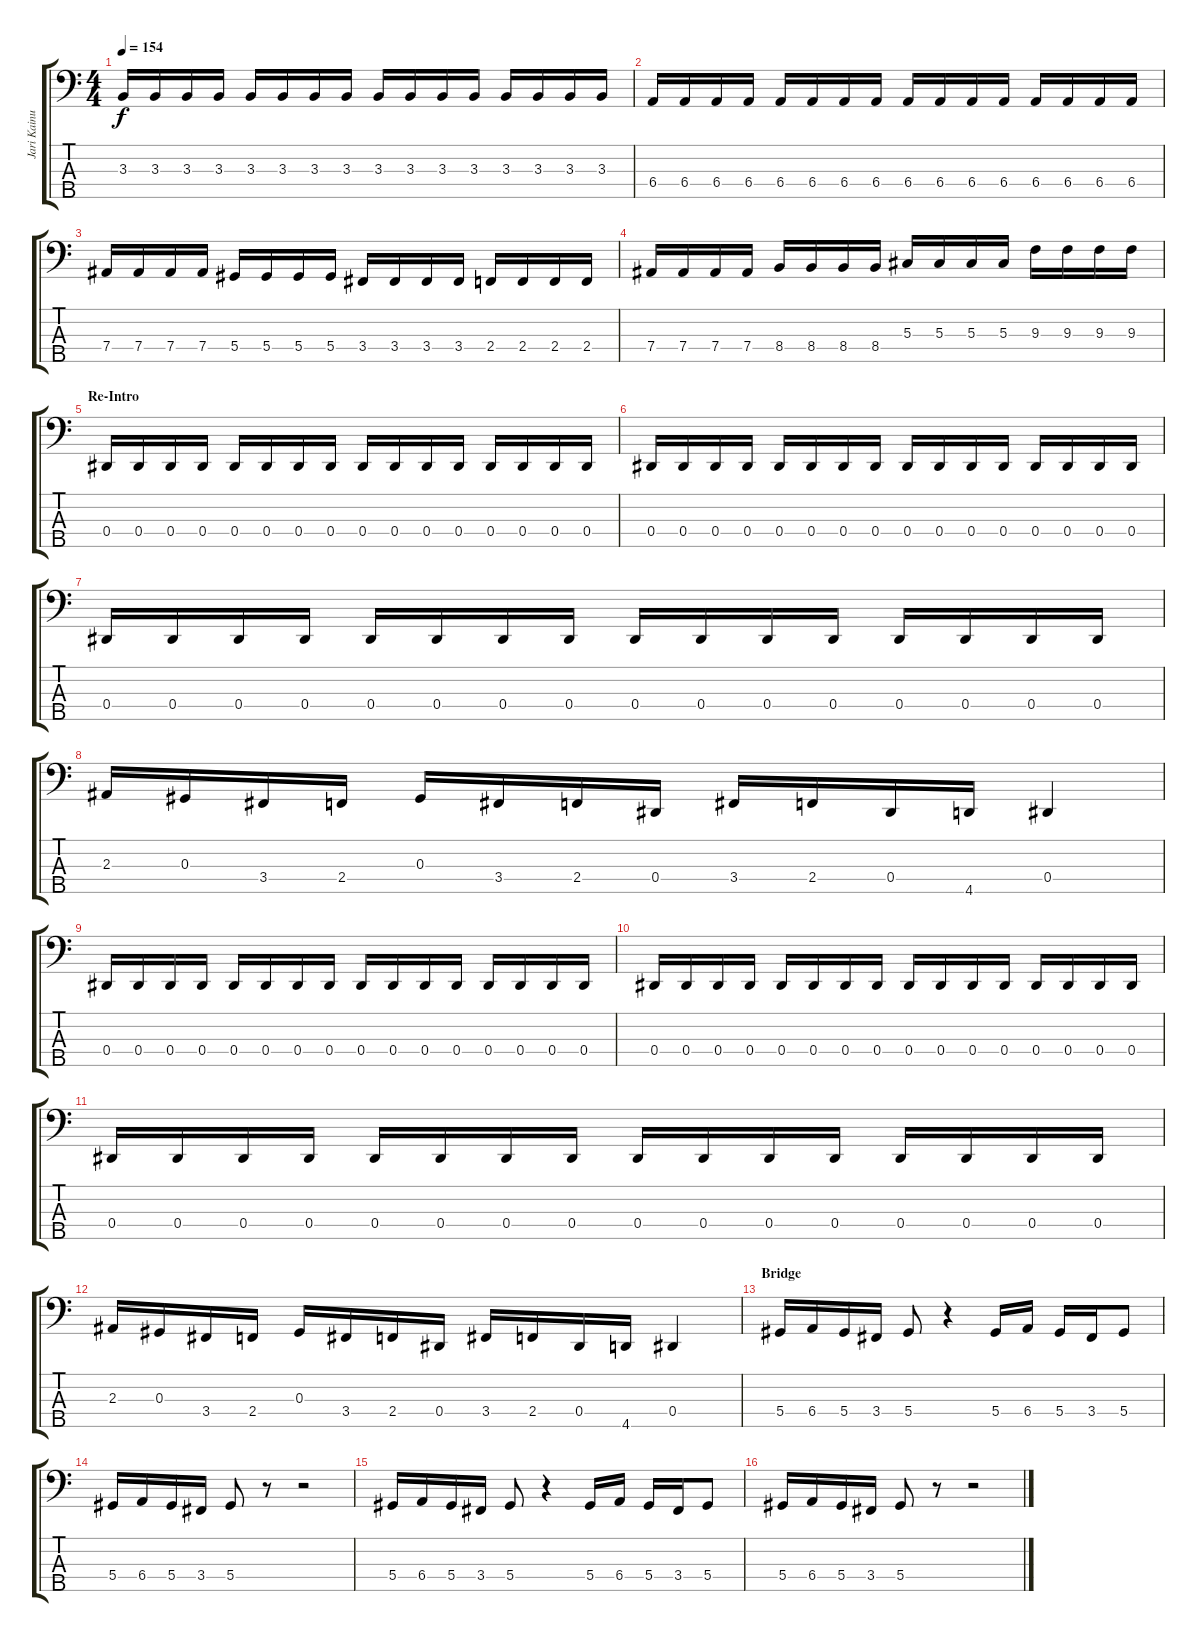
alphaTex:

\track ("Jari Kainulainen - Bass" "Jari Kainu") {instrument electricbassfinger}
\staff {score tabs}
\tuning (Gb2 Db2 Ab1 Eb1 Bb0) {hide}
\ts (4 4)
\tempo 154
\clef f4
\ks c
3.3.16{dy f} 3.3.16 3.3.16 3.3.16 3.3.16 3.3.16 3.3.16 3.3.16 3.3.16 3.3.16 3.3.16 3.3.16 3.3.16 3.3.16 3.3.16 3.3.16 |
6.4.16 6.4.16 6.4.16 6.4.16 6.4.16 6.4.16 6.4.16 6.4.16 6.4.16 6.4.16 6.4.16 6.4.16 6.4.16 6.4.16 6.4.16 6.4.16 |
7.4.16 7.4.16 7.4.16 7.4.16 5.4.16 5.4.16 5.4.16 5.4.16 3.4.16 3.4.16 3.4.16 3.4.16 2.4.16 2.4.16 2.4.16 2.4.16 |
7.4.16 7.4.16 7.4.16 7.4.16 8.4.16 8.4.16 8.4.16 8.4.16 5.3.16 5.3.16 5.3.16 5.3.16 9.3.16 9.3.16 9.3.16 9.3.16 |
\section ("" "Re-Intro")
0.4.16 0.4.16 0.4.16 0.4.16 0.4.16 0.4.16 0.4.16 0.4.16 0.4.16 0.4.16 0.4.16 0.4.16 0.4.16 0.4.16 0.4.16 0.4.16 |
0.4.16 0.4.16 0.4.16 0.4.16 0.4.16 0.4.16 0.4.16 0.4.16 0.4.16 0.4.16 0.4.16 0.4.16 0.4.16 0.4.16 0.4.16 0.4.16 |
0.4.16 0.4.16 0.4.16 0.4.16 0.4.16 0.4.16 0.4.16 0.4.16 0.4.16 0.4.16 0.4.16 0.4.16 0.4.16 0.4.16 0.4.16 0.4.16 |
2.3.16 0.3.16 3.4.16 2.4.16 0.3.16 3.4.16 2.4.16 0.4.16 3.4.16 2.4.16 0.4.16 4.5.16 0.4.4 |
0.4.16 0.4.16 0.4.16 0.4.16 0.4.16 0.4.16 0.4.16 0.4.16 0.4.16 0.4.16 0.4.16 0.4.16 0.4.16 0.4.16 0.4.16 0.4.16 |
0.4.16 0.4.16 0.4.16 0.4.16 0.4.16 0.4.16 0.4.16 0.4.16 0.4.16 0.4.16 0.4.16 0.4.16 0.4.16 0.4.16 0.4.16 0.4.16 |
0.4.16 0.4.16 0.4.16 0.4.16 0.4.16 0.4.16 0.4.16 0.4.16 0.4.16 0.4.16 0.4.16 0.4.16 0.4.16 0.4.16 0.4.16 0.4.16 |
2.3.16 0.3.16 3.4.16 2.4.16 0.3.16 3.4.16 2.4.16 0.4.16 3.4.16 2.4.16 0.4.16 4.5.16 0.4.4 |
\section ("" "Bridge")
5.4.16 6.4.16 5.4.16 3.4.16 5.4.8 r.4 5.4.16 6.4.16 5.4.16 3.4.16 5.4.8 |
5.4.16 6.4.16 5.4.16 3.4.16 5.4.8 r.8 r.2 |
5.4.16 6.4.16 5.4.16 3.4.16 5.4.8 r.4 5.4.16 6.4.16 5.4.16 3.4.16 5.4.8 |
5.4.16 6.4.16 5.4.16 3.4.16 5.4.8 r.8 r.2
